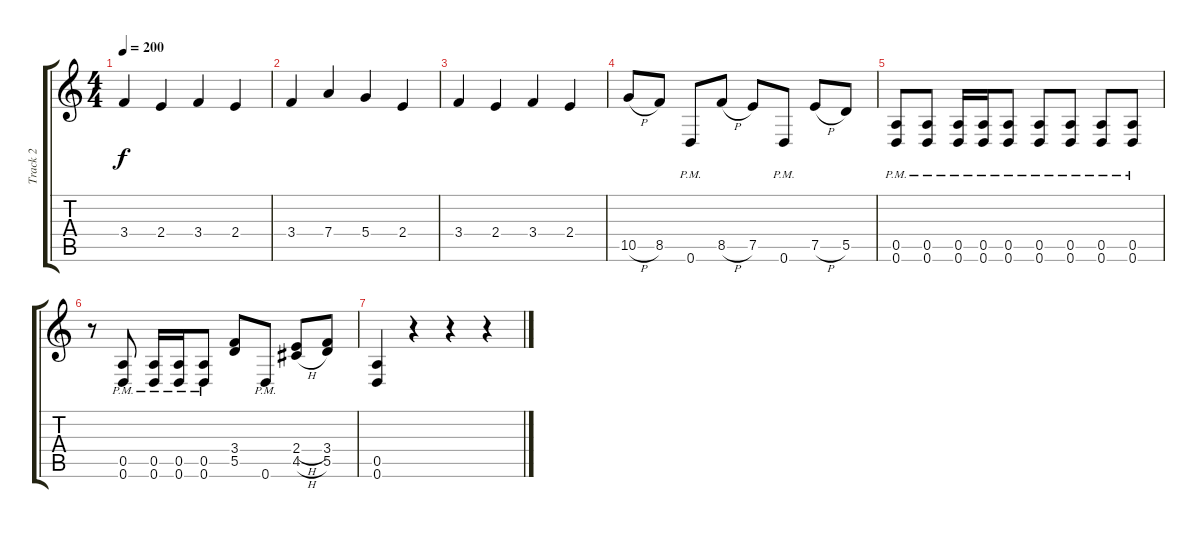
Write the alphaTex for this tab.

\track ("Track 2" "Track 2") {instrument distortionguitar}
\staff {score tabs}
\tuning (E4 B3 G3 D3 A2 D2) {hide}
\ts (4 4)
\tempo 200
\clef g2
\ks c
3.4.4{dy f} 2.4.4 3.4.4 2.4.4 |
3.4.4 7.4.4 5.4.4 2.4.4 |
3.4.4 2.4.4 3.4.4 2.4.4 |
10.5{h}.8 8.5.8 0.6{pm}.8 8.5{h}.8 7.5.8 0.6{pm}.8 7.5{h}.8 5.5.8 |
(0.5{pm} 0.6{pm}).8 (0.5{pm} 0.6{pm}).8 (0.5{pm} 0.6{pm}).16 (0.5{pm} 0.6{pm}).16 (0.5{pm} 0.6{pm}).8 (0.5{pm} 0.6{pm}).8 (0.5{pm} 0.6{pm}).8 (0.5{pm} 0.6{pm}).8 (0.5{pm} 0.6{pm}).8 |
r.8 (0.5{pm} 0.6{pm}).8 (0.5{pm} 0.6{pm}).16 (0.5{pm} 0.6{pm}).16 (0.5{pm} 0.6{pm}).8 (3.4 5.5).8 0.6{pm}.8 (2.4{h} 4.5{h}).8 (3.4 5.5).8 |
(0.5 0.6).4 r.4 r.4 r.4
